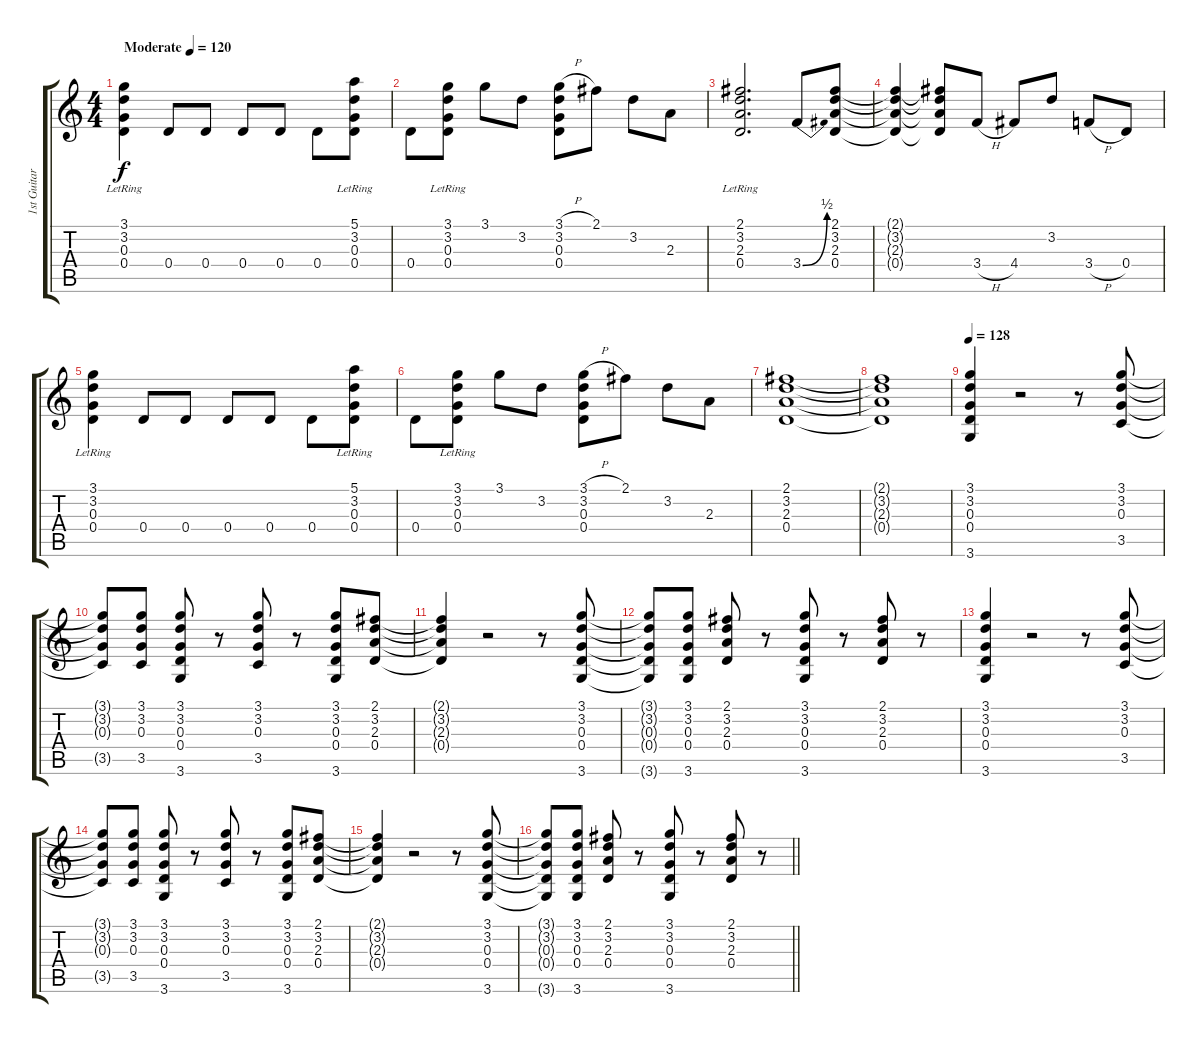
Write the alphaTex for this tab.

\track ("1st Guitar Angus Young" "1st Guitar") {instrument distortionguitar}
\staff {score tabs}
\tuning (E4 B3 G3 D3 A2 E2) {hide}
\ts (4 4)
\tempo (120 "Moderate")
\clef g2
\ks c
(3.1{lr} 3.2{lr} 0.3{lr} 0.4).4{dy f instrument distortionguitar} 0.4.8 0.4.8 0.4.8 0.4.8 0.4.8 (5.1{lr} 3.2{lr} 0.3{lr} 0.4).8 |
0.4.8 (3.1 3.2 0.3{lr} 0.4{lr}).8 3.1.8 3.2.8 (3.1{h} 3.2 0.3 0.4).8 2.1.8 3.2.8 2.3.8 |
(2.1{lr} 3.2{lr} 2.3 0.4).2{d} 3.4{be (bend 0 0 60 2)}.8 (2.1 3.2 2.3 0.4).8 |
(2.1{t} 3.2{t} 2.3{t} 0.4{t}).4 (2.1{t} 3.2{t} 2.3{t} 0.4{t}).8 3.4{h}.8 4.4.8 3.2.8 3.4{h}.8 0.4.8 |
(3.1{lr} 3.2{lr} 0.3{lr} 0.4).4 0.4.8 0.4.8 0.4.8 0.4.8 0.4.8 (5.1{lr} 3.2{lr} 0.3{lr} 0.4).8 |
0.4.8 (3.1 3.2 0.3{lr} 0.4{lr}).8 3.1.8 3.2.8 (3.1{h} 3.2 0.3 0.4).8 2.1.8 3.2.8 2.3.8 |
(2.1 3.2 2.3 0.4).1 |
(2.1{t} 3.2{t} 2.3{t} 0.4{t}).1 |
\tempo 128
(3.1 3.2 0.3 0.4 3.6).4 r.2 r.8 (3.1 3.2 0.3 3.5).8 |
(3.1{t} 3.2{t} 0.3{t} 3.5{t}).8 (3.1 3.2 0.3 3.5).8 (3.1 3.2 0.3 0.4 3.6).8 r.8 (3.1 3.2 0.3 3.5).8 r.8 (3.1 3.2 0.3 0.4 3.6).8 (2.1 3.2 2.3 0.4).8 |
(2.1{t} 3.2{t} 2.3{t} 0.4{t}).4 r.2 r.8 (3.1 3.2 0.3 0.4 3.6).8 |
(3.1{t} 3.2{t} 0.3{t} 0.4{t} 3.6{t}).8 (3.1 3.2 0.3 0.4 3.6).8 (2.1 3.2 2.3 0.4).8 r.8 (3.1 3.2 0.3 0.4 3.6).8 r.8 (2.1 3.2 2.3 0.4).8 r.8 |
(3.1 3.2 0.3 0.4 3.6).4 r.2 r.8 (3.1 3.2 0.3 3.5).8 |
(3.1{t} 3.2{t} 0.3{t} 3.5{t}).8 (3.1 3.2 0.3 3.5).8 (3.1 3.2 0.3 0.4 3.6).8 r.8 (3.1 3.2 0.3 3.5).8 r.8 (3.1 3.2 0.3 0.4 3.6).8 (2.1 3.2 2.3 0.4).8 |
(2.1{t} 3.2{t} 2.3{t} 0.4{t}).4 r.2 r.8 (3.1 3.2 0.3 0.4 3.6).8 |
\barLineRight lightlight
(3.1{t} 3.2{t} 0.3{t} 0.4{t} 3.6{t}).8 (3.1 3.2 0.3 0.4 3.6).8 (2.1 3.2 2.3 0.4).8 r.8 (3.1 3.2 0.3 0.4 3.6).8 r.8 (2.1 3.2 2.3 0.4).8 r.8
